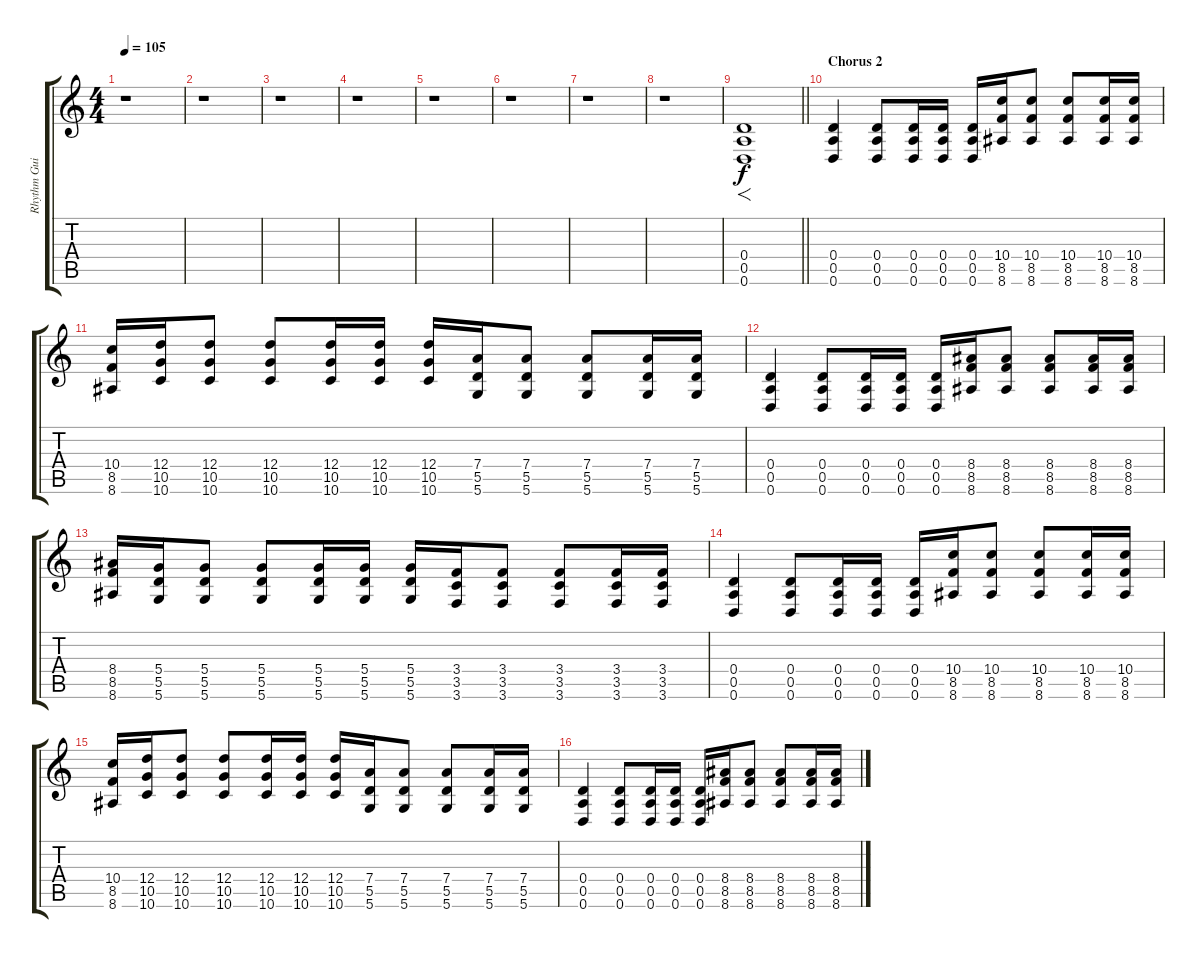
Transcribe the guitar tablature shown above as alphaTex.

\track ("Rhythm Guitar" "Rhythm Gui") {instrument overdrivenguitar}
\staff {score tabs}
\tuning (E4 B3 G3 D3 A2 D2) {hide}
\ts (4 4)
\tempo 105
\clef g2
\ks c
r.1{dy f} |
r.1 |
r.1 |
r.1 |
r.1 |
r.1 |
r.1 |
r.1 |
\barLineRight lightlight
(0.4 0.5 0.6).1{f volume 14 instrument overdrivenguitar} |
\section ("" "Chorus 2")
(0.4 0.5 0.6).4{volume 11 instrument overdrivenguitar} (0.4 0.5 0.6).8 (0.4 0.5 0.6).16 (0.4 0.5 0.6).16 (0.4 0.5 0.6).16 (10.4 8.5 8.6).16 (10.4 8.5 8.6).8 (10.4 8.5 8.6).8 (10.4 8.5 8.6).16 (10.4 8.5 8.6).16 |
(10.4 8.5 8.6).16 (12.4 10.5 10.6).16 (12.4 10.5 10.6).8 (12.4 10.5 10.6).8 (12.4 10.5 10.6).16 (12.4 10.5 10.6).16 (12.4 10.5 10.6).16 (7.4 5.5 5.6).16 (7.4 5.5 5.6).8 (7.4 5.5 5.6).8 (7.4 5.5 5.6).16 (7.4 5.5 5.6).16 |
(0.4 0.5 0.6).4 (0.4 0.5 0.6).8 (0.4 0.5 0.6).16 (0.4 0.5 0.6).16 (0.4 0.5 0.6).16 (8.4 8.5 8.6).16 (8.4 8.5 8.6).8 (8.4 8.5 8.6).8 (8.4 8.5 8.6).16 (8.4 8.5 8.6).16 |
(8.4 8.5 8.6).16 (5.4 5.5 5.6).16 (5.4 5.5 5.6).8 (5.4 5.5 5.6).8 (5.4 5.5 5.6).16 (5.4 5.5 5.6).16 (5.4 5.5 5.6).16 (3.4 3.5 3.6).16 (3.4 3.5 3.6).8 (3.4 3.5 3.6).8 (3.4 3.5 3.6).16 (3.4 3.5 3.6).16 |
(0.4 0.5 0.6).4{volume 11} (0.4 0.5 0.6).8 (0.4 0.5 0.6).16 (0.4 0.5 0.6).16 (0.4 0.5 0.6).16 (10.4 8.5 8.6).16 (10.4 8.5 8.6).8 (10.4 8.5 8.6).8 (10.4 8.5 8.6).16 (10.4 8.5 8.6).16 |
(10.4 8.5 8.6).16 (12.4 10.5 10.6).16 (12.4 10.5 10.6).8 (12.4 10.5 10.6).8 (12.4 10.5 10.6).16 (12.4 10.5 10.6).16 (12.4 10.5 10.6).16 (7.4 5.5 5.6).16 (7.4 5.5 5.6).8 (7.4 5.5 5.6).8 (7.4 5.5 5.6).16 (7.4 5.5 5.6).16 |
(0.4 0.5 0.6).4 (0.4 0.5 0.6).8 (0.4 0.5 0.6).16 (0.4 0.5 0.6).16 (0.4 0.5 0.6).16 (8.4 8.5 8.6).16 (8.4 8.5 8.6).8 (8.4 8.5 8.6).8 (8.4 8.5 8.6).16 (8.4 8.5 8.6).16
